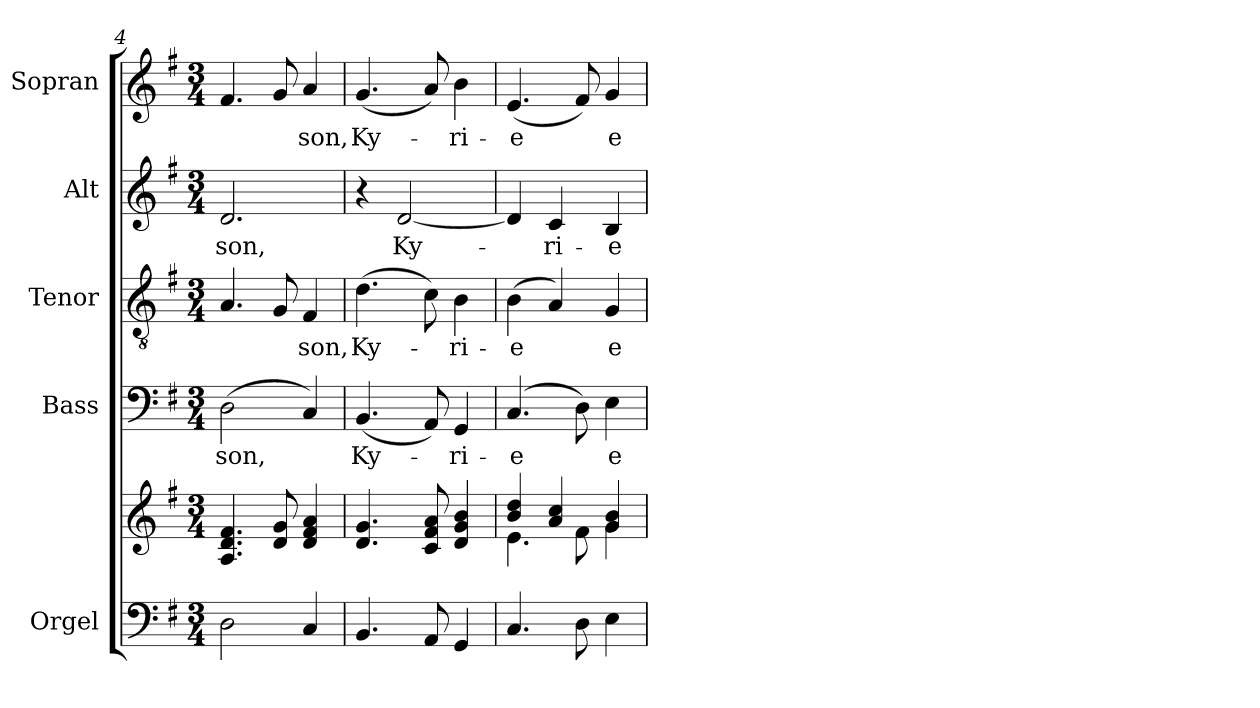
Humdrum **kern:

**kern	**kern	**kern	**text	**kern	**text	**kern	**text	**kern	**text
*part5	*part5	*part4	*part4	*part3	*part3	*part2	*part2	*part1	*part1
*staff6	*staff5	*staff4	*staff4	*staff3	*staff3	*staff2	*staff2	*staff1	*staff1
*I"Orgel	*	*I"Bass	*	*I"Tenor	*	*I"Alt	*	*I"Sopran	*
*I'Org.	*	*I'B.	*	*I'T.	*	*I'A.	*	*I'S.	*
*clefF4	*clefG2	*clefF4	*	*clefGv2	*	*clefG2	*	*clefG2	*
*k[f#]	*k[f#]	*k[f#]	*	*k[f#]	*	*k[f#]	*	*k[f#]	*
*G:	*G:	*G:	*	*G:	*	*G:	*	*G:	*
*M3/4	*M3/4	*M3/4	*	*M3/4	*	*M3/4	*	*M3/4	*
=4	=4	=4	=4	=4	=4	=4	=4	=4	=4
!	!	!	!LO:LY:b	!	!	!	!LO:LY:b	!	!
2D\	4.A/ 4.d/ 4.f#/	(>2D\	-son,	4.A/	.	2.d/	-son,	4.f#/	.
.	8d/ 8g/	.	.	8G/	.	.	.	8g/	.
!	!	!	!	!	!LO:LY:b	!	!	!	!LO:LY:b
4C/	4d/ 4f#/ 4a/	4C/)	.	4F#/	-son,	.	.	4a/	-son,
=5	=5	=5	=5	=5	=5	=5	=5	=5	=5
!	!	!	!LO:LY:b	!	!LO:LY:b	!	!	!	!LO:LY:b
4.BB/	4.d/ 4.g/	(<4.BB/	Ky-	(>4.d\	Ky-	4r	.	(<4.g/	Ky-
!	!	!	!	!	!	!	!LO:LY:b	!	!
.	.	.	.	.	.	[2d/	Ky-	.	.
8AA/	8c/ 8f#/ 8a/	8AA/)	.	8c\)	.	.	.	8a/)	.
!	!	!	!LO:LY:b	!	!LO:LY:b	!	!	!	!LO:LY:b
4GG/	4d/ 4g/ 4b/	4GG/	-ri-	4B\	-ri-	.	.	4b\	-ri-
=6	=6	=6	=6	=6	=6	=6	=6	=6	=6
*	*^	*	*	*	*	*	*	*	*
!	!	!	!	!LO:LY:b	!	!LO:LY:b	!	!	!	!LO:LY:b
4.C/	4b/ 4dd/	4.e\	(4.C/	-e	(>4B\	-e	4d/]	.	(<4.e/	-e
!	!	!	!	!	!	!	!	!LO:LY:b	!	!
.	4a/ 4cc/	.	.	.	4A/)	.	4c/	-ri-	.	.
8D\	.	8f#\	8D\)	.	.	.	.	.	8f#/)	.
!	!	!	!	!LO:LY:b	!	!LO:LY:b	!	!LO:LY:b	!	!LO:LY:b
4E\	4g/ 4b/	4g\	4E\	e-	4G/	e-	4B/	-e	4g/	e-
*	*v	*v	*	*	*	*	*	*	*	*
=	=	=	=	=	=	=	=	=	=
*-	*-	*-	*-	*-	*-	*-	*-	*-	*-
